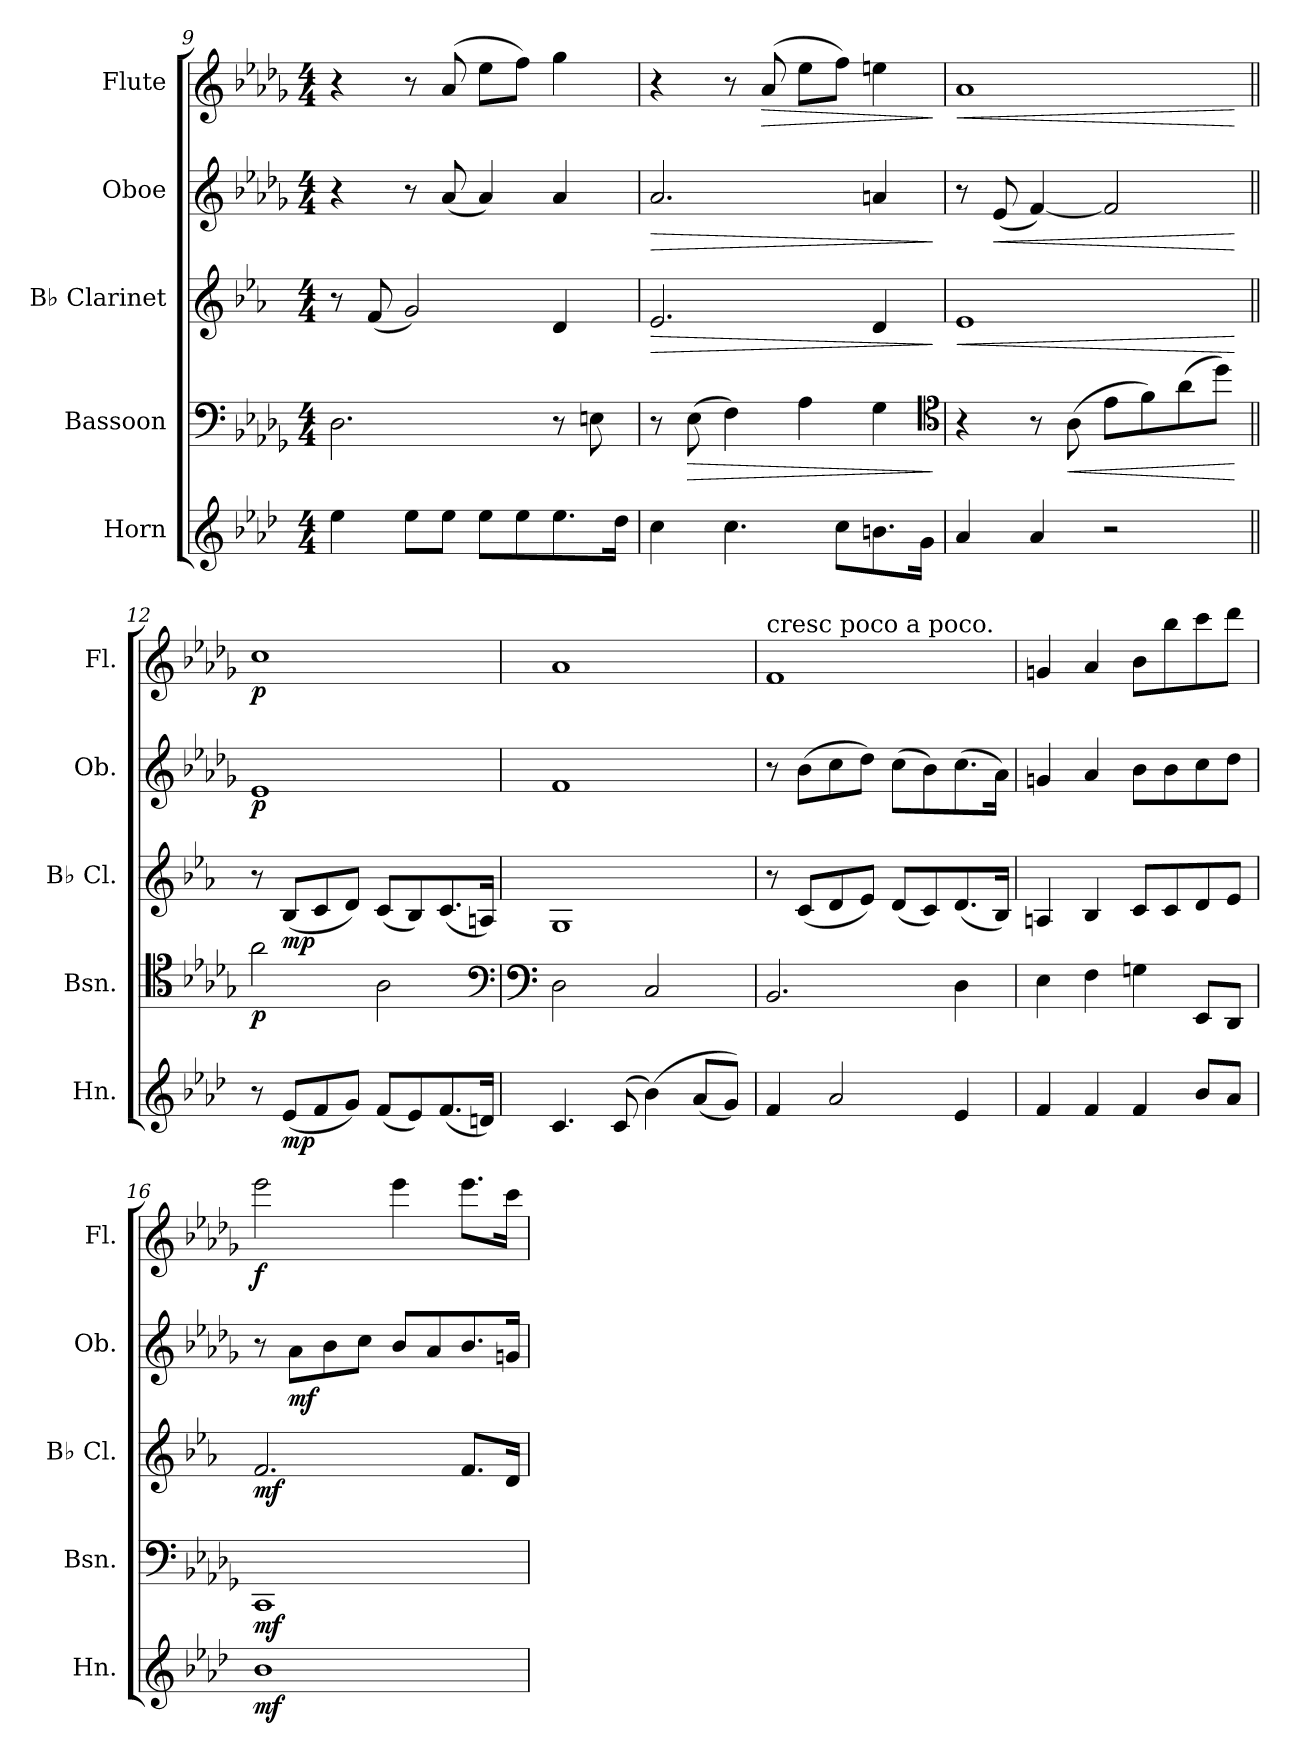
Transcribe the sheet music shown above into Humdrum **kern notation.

**kern	**dynam	**kern	**dynam	**kern	**dynam	**kern	**dynam	**kern	**dynam
*part5	*part5	*part4	*part4	*part3	*part3	*part2	*part2	*part1	*part1
*staff5	*staff5	*staff4	*staff4	*staff3	*staff3	*staff2	*staff2	*staff1	*staff1
*I"Horn	*	*I"Bassoon	*	*I"B♭ Clarinet	*	*I"Oboe	*	*I"Flute	*
*I'Hn.	*	*I'Bsn.	*	*I'B♭ Cl.	*	*I'Ob.	*	*I'Fl.	*
!!LO:PB:g=z
*clefG2	*	*clefF4	*	*clefG2	*	*clefG2	*	*clefG2	*
*ITrd4c7	*	*	*	*ITrd1c2	*	*	*	*	*
*k[b-e-a-d-g-]	*	*k[b-e-a-d-g-]	*	*k[b-e-a-d-g-]	*	*k[b-e-a-d-g-]	*	*k[b-e-a-d-g-]	*
*D-:	*	*D-:	*	*D-:	*	*D-:	*	*D-:	*
*M4/4	*	*M4/4	*	*M4/4	*	*M4/4	*	*M4/4	*
=9	=9	=9	=9	=9	=9	=9	=9	=9	=9
4a-\	.	2.D-\	.	8r	.	4r	.	4r	.
.	.	.	.	(8e-/	.	.	.	.	.
8a-\L	.	.	.	2f/)	.	8r	.	8r	.
8a-\J	.	.	.	.	.	(8a-/	.	(8a-/	.
8a-\L	.	.	.	.	.	4a-/)	.	8ee-\L	.
8a-\	.	.	.	.	.	.	.	8ff\J)	.
8.a-\	.	8r	.	4c/	.	4a-/	.	4gg-\	.
.	.	8En\	.	.	.	.	.	.	.
16g-\Jk	.	.	.	.	.	.	.	.	.
=10	=10	=10	=10	=10	=10	=10	=10	=10	=10
!	!	!	!	!	!LO:HP:b	!	!LO:HP:b	!	!
4f\	.	8r	.	2.d-/	>	2.a-/	>	4r	.
!	!	!	!LO:HP:b	!	!	!	!	!	!
.	.	(8E-\	>	.	.	.	.	.	.
4.f\	.	4F\)	.	.	.	.	.	8r	.
!	!	!	!	!	!	!	!	!	!LO:HP:b
.	.	.	.	.	.	.	.	(8a-/	>
.	.	4A-\	.	.	.	.	.	8ee-\L	.
8f\L	.	.	.	.	.	.	.	8ff\J)	.
8.en\	.	4G-\	.	4c/	.	4an/	.	4een\	.
16c\Jk	.	.	.	.	.	.	.	.	.
*	*	*clefC4	*	*	*	*	*	*	*
.	.	.	]	.	]	.	]	.	]
=11	=11	=11	=11	=11	=11	=11	=11	=11	=11
!	!	!	!	!	!LO:HP:b	!	!	!	!LO:HP:b
4d-/	.	4r	.	1d-	<	8r	.	1a-	<
!	!	!	!	!	!	!	!LO:HP:b	!	!
.	.	.	.	.	.	(8e-/	<	.	.
4d-/	.	8r	.	.	.	[4f/)	.	.	.
!	!	!	!LO:HP:b	!	!	!	!	!	!
.	.	(8A-\	<	.	.	.	.	.	.
2r	.	8e-\L	.	.	.	2f/]	.	.	.
.	.	8f\)	.	.	.	.	.	.	.
.	.	(8a-\	.	.	.	.	.	.	.
.	.	8dd-\J)	.	.	.	.	.	.	.
.	.	.	[	.	[	.	[	.	[
=12||	=12||	=12||	=12||	=12||	=12||	=12||	=12||	=12||	=12||
!	!	!	!LO:DY:b	!	!	!	!LO:DY:b	!	!LO:DY:b
8r	.	2a-\	p	8r	.	1e-	p	1cc	p
!	!LO:DY:b	!	!	!	!LO:DY:b	!	!	!	!
(8A-/L	mp	.	.	(8A-/L	mp	.	.	.	.
8B-/	.	.	.	8B-/	.	.	.	.	.
8c/J)	.	.	.	8c/J)	.	.	.	.	.
(8B-/L	.	2A-\	.	(8B-/L	.	.	.	.	.
8A-/)	.	.	.	8A-/)	.	.	.	.	.
(8.B-/	.	.	.	(8.B-/	.	.	.	.	.
16Gn/Jk)	.	.	.	16Gn/Jk)	.	.	.	.	.
*	*	*clefF4	*	*	*	*	*	*	*
!!LO:LB:g=z
=13	=13	=13	=13	=13	=13	=13	=13	=13	=13
*	*	*clefF4	*	*	*	*	*	*	*
4.F/	.	2D-\	.	1F	.	1f	.	1a-	.
(8F/	.	.	.	.	.	.	.	.	.
(4e-\)	.	2C/	.	.	.	.	.	.	.
(8d-/L	.	.	.	.	.	.	.	.	.
8c/J))	.	.	.	.	.	.	.	.	.
=14	=14	=14	=14	=14	=14	=14	=14	=14	=14
!	!	!	!	!	!	!	!	!LO:TX:a:t=cresc poco a poco.	!
4B-/	.	2.BB-/	.	8r	.	8r	.	1f	.
.	.	.	.	(8B-/L	.	(8b-\L	.	.	.
2d-/	.	.	.	8c/	.	8cc\	.	.	.
.	.	.	.	8d-/J)	.	8dd-\J)	.	.	.
.	.	.	.	(8c/L	.	(8cc\L	.	.	.
.	.	.	.	8B-/)	.	8b-\)	.	.	.
4A-/	.	4D-\	.	(8.c/	.	(8.cc\	.	.	.
.	.	.	.	16A-/Jk)	.	16a-\Jk)	.	.	.
=15	=15	=15	=15	=15	=15	=15	=15	=15	=15
4B-/	.	4E-\	.	4Gn/	.	4gn/	.	4gn/	.
4B-/	.	4F\	.	4A-/	.	4a-/	.	4a-/	.
4B-/	.	4Gn\	.	8B-/L	.	8b-\L	.	8b-\L	.
.	.	.	.	8B-/	.	8b-\	.	8bb-\	.
8e-/L	.	8EE-/L	.	8c/	.	8cc\	.	8ccc\	.
8d-/J	.	8DD-/J	.	8d-/J	.	8dd-\J	.	8ddd-\J	.
=16	=16	=16	=16	=16	=16	=16	=16	=16	=16
!	!LO:DY:b	!	!LO:DY:b	!	!LO:DY:b	!	!	!	!LO:DY:b
1e-	mf	1CC	mf	2.e-/	mf	8r	.	2eee-\	f
!	!	!	!	!	!	!	!LO:DY:b	!	!
.	.	.	.	.	.	8a-\L	mf	.	.
.	.	.	.	.	.	8b-\	.	.	.
.	.	.	.	.	.	8cc\J	.	.	.
.	.	.	.	.	.	8b-/L	.	4eee-\	.
.	.	.	.	.	.	8a-/	.	.	.
.	.	.	.	8.e-/L	.	8.b-/	.	8.eee-\L	.
.	.	.	.	16c/Jk	.	16gn/Jk	.	16ccc\Jk	.
=	=	=	=	=	=	=	=	=	=
*-	*-	*-	*-	*-	*-	*-	*-	*-	*-
